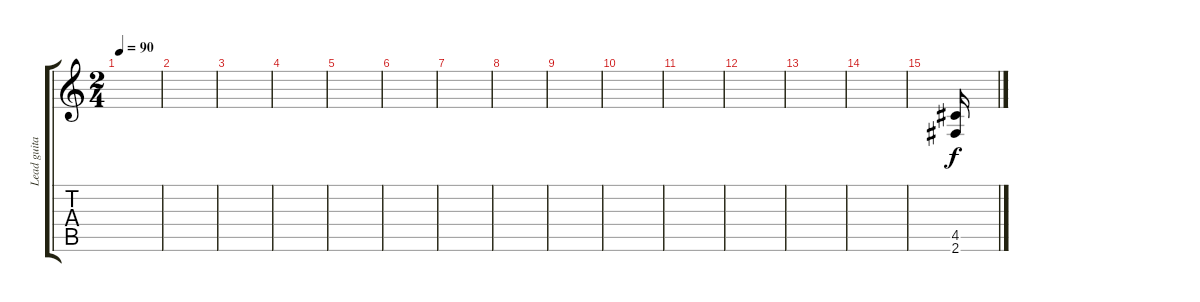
\track ("Lead guitar (Luca Turilli)" "Lead guita") {instrument overdrivenguitar}
\staff {score tabs}
\tuning (E4 B3 G3 D3 A2 E2) {hide}
\ts (2 4)
\tempo 90
\clef g2
\ks c
|
|
|
|
|
|
|
|
|
|
|
|
|
|
(4.5 2.6).16{dy f}
